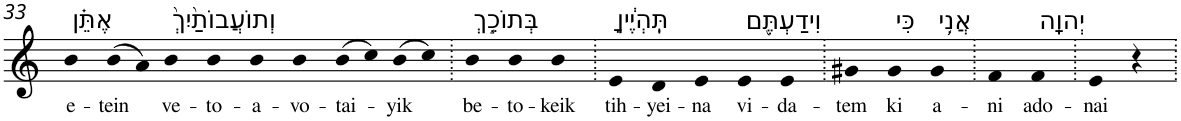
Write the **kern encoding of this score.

**kern	**text
*part1	*part1
*staff1	*staff1
*I"Piano	*
*I'Pno	*
!!LO:PB:g=z
*clefG2	*
*k[]	*
=33	=33
!LO:TX:a:t=אֶתֵּ֗ן	!
!	!LO:LY:b
4b	e-
!	!LO:LY:b
(>8b	-tein
8a)	.
!LO:TX:a:t=וְתוֹעֲבוֹתַ֙יִךְ֙	!
!	!LO:LY:b
4b	ve-
!	!LO:LY:b
4b	-to-
!	!LO:LY:b
4b	-a-
!	!LO:LY:b
4b	-vo-
!	!LO:LY:b
(>8b	-tai-
8cc)	.
!	!LO:LY:b
(>8b	-yik
8cc)	.
=34.	=34.
!LO:TX:a:t=בְּתוֹכֵ֣ךְ	!
!	!LO:LY:b
4b	be-
!	!LO:LY:b
4b	-to-
!	!LO:LY:b
4b	-keik
=35.	=35.
!LO:TX:a:t=תִּֽהְיֶ֔יןָ	!
!	!LO:LY:b
4e	tih-
!	!LO:LY:b
4d	-yei-
!	!LO:LY:b
4e	-na
!LO:TX:a:t=וִידַעְתֶּ֖ם	!
!	!LO:LY:b
4e	vi-
!	!LO:LY:b
4e	-da-
=36.	=36.
!	!LO:LY:b
4g#X	-tem
!LO:TX:a:t=כִּי	!
!	!LO:LY:b
4g#	ki
!LO:TX:a:t=אֲנִ֥י	!
!	!LO:LY:b
4g#	a-
=37.	=37.
!	!LO:LY:b
4f	-ni
!LO:TX:a:t=יְהוָֽה	!
!	!LO:LY:b
4f	ado-
=38.	=38.
!	!LO:LY:b
4e	-nai
4r	.
=.	=.
*-	*-
